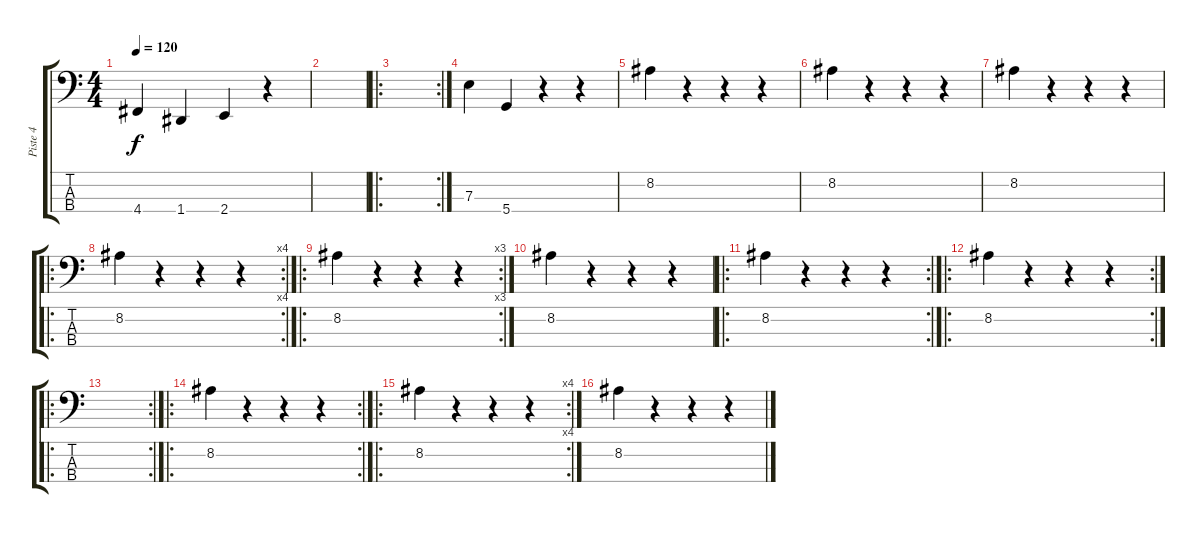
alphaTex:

\track ("Piste 4" "Piste 4") {instrument synthbass2}
\staff {score tabs}
\tuning (G2 D2 A1 D1) {hide}
\ts (4 4)
\tempo 120
\clef f4
\ks c
4.4.4{dy f} 1.4.4 2.4.4 r.4 |
|
\ro
\rc 2
|
7.3.4 5.4.4 r.4 r.4 |
8.2.4 r.4 r.4 r.4 |
8.2.4 r.4 r.4 r.4 |
8.2.4 r.4 r.4 r.4 |
\ro
\rc 4
8.2.4 r.4 r.4 r.4 |
\ro
\rc 3
8.2.4 r.4 r.4 r.4 |
8.2.4 r.4 r.4 r.4 |
\ro
\rc 2
8.2.4 r.4 r.4 r.4 |
\ro
\rc 2
8.2.4 r.4 r.4 r.4 |
\ro
\rc 2
|
\ro
\rc 2
8.2.4 r.4 r.4 r.4 |
\ro
\rc 4
8.2.4 r.4 r.4 r.4 |
8.2.4 r.4 r.4 r.4
